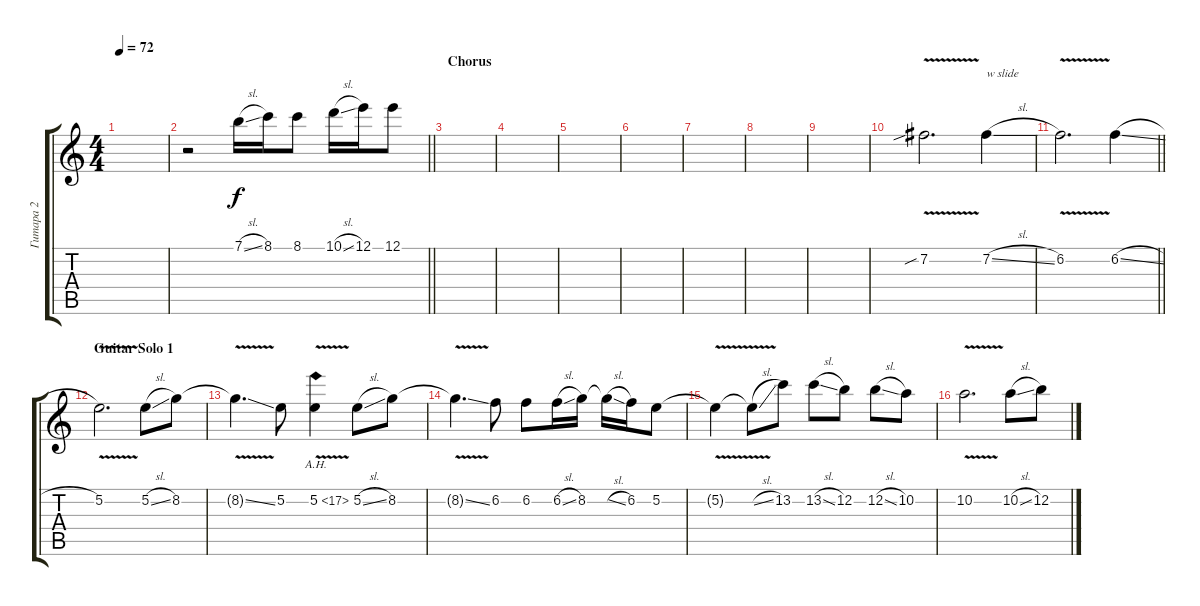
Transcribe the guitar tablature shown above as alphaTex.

\track ("Гитара 2" "Гитара 2") {instrument distortionguitar}
\staff {score tabs}
\tuning (E4 B3 G3 D3 A2 E2) {hide}
\ts (4 4)
\tempo 72
\clef g2
\ks c
|
\barLineRight lightlight
r.2 7.1{sl}.16 8.1.16 8.1.8 10.1{sl}.16 12.1.16 12.1.8 |
\section ("" "Chorus")
|
|
|
|
|
|
|
7.2{v sib}.2{d volume 16} 7.2{sl}.4{txt "w slide"} |
\barLineRight lightlight
6.2{v}.2{d} 6.2{sl}.4 |
\section ("" "Guitar Solo 1")
5.2{v}.2{d} 5.2{sl}.8 8.2.8 |
8.2{v ss t}.4{d} 5.2.8 5.2{ah 12 v}.4 5.2{sl}.8 8.2.8 |
8.2{v ss t}.4{d} 6.2.8 6.2.8 6.2{sl}.16 8.2.16 8.2{sl t}.16 6.2.16 5.2.8 |
5.2{v t}.4 5.2{sl t}.8 13.2.8 13.2{sl}.8 12.2.8 12.2{sl}.8 10.2.8 |
10.2{v}.2{d} 10.2{sl}.8 12.2.8
